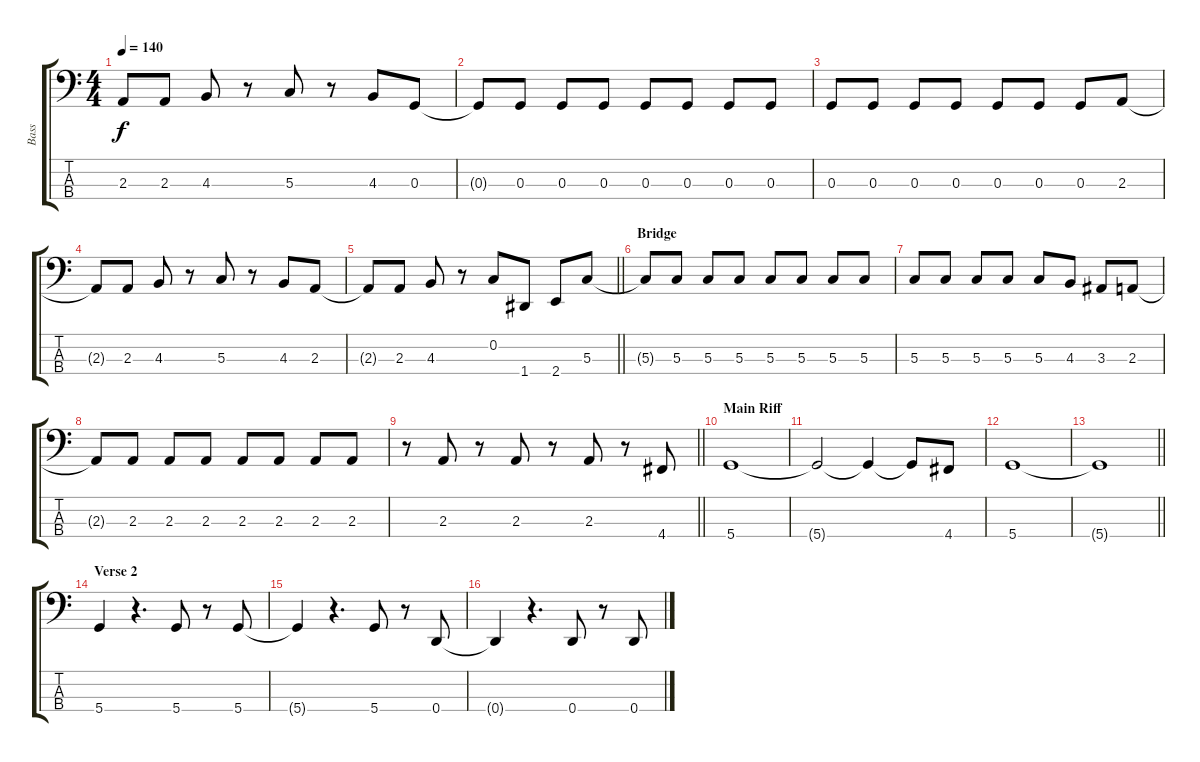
\track ("Bass" "Bass") {instrument electricbasspick}
\staff {score tabs}
\tuning (F2 C2 G1 D1) {hide}
\ts (4 4)
\tempo 140
\clef f4
\ks c
2.3{t}.8{dy f} 2.3.8 4.3.8 r.8 5.3.8 r.8 4.3.8 0.3.8 |
0.3{t}.8 0.3.8 0.3.8 0.3.8 0.3.8 0.3.8 0.3.8 0.3.8 |
0.3.8 0.3.8 0.3.8 0.3.8 0.3.8 0.3.8 0.3.8 2.3.8 |
2.3{t}.8 2.3.8 4.3.8 r.8 5.3.8 r.8 4.3.8 2.3.8 |
\barLineRight lightlight
2.3{t}.8 2.3.8 4.3.8 r.8 0.2.8 1.4.8 2.4.8 5.3.8 |
\section ("" "Bridge")
5.3{t}.8 5.3.8 5.3.8 5.3.8 5.3.8 5.3.8 5.3.8 5.3.8 |
5.3.8 5.3.8 5.3.8 5.3.8 5.3.8 4.3.8 3.3.8 2.3.8 |
2.3{t}.8 2.3.8 2.3.8 2.3.8 2.3.8 2.3.8 2.3.8 2.3.8 |
\barLineRight lightlight
r.8 2.3.8 r.8 2.3.8 r.8 2.3.8 r.8 4.4.8 |
\section ("" "Main Riff")
5.4.1 |
5.4{t}.2 5.4{t}.4 5.4{t}.8 4.4.8 |
5.4.1 |
\barLineRight lightlight
5.4{t}.1 |
\section ("" "Verse 2")
5.4.4 r.4{d} 5.4.8 r.8 5.4.8 |
5.4{t}.4 r.4{d} 5.4.8 r.8 0.4.8 |
0.4{t}.4 r.4{d} 0.4.8 r.8 0.4.8
